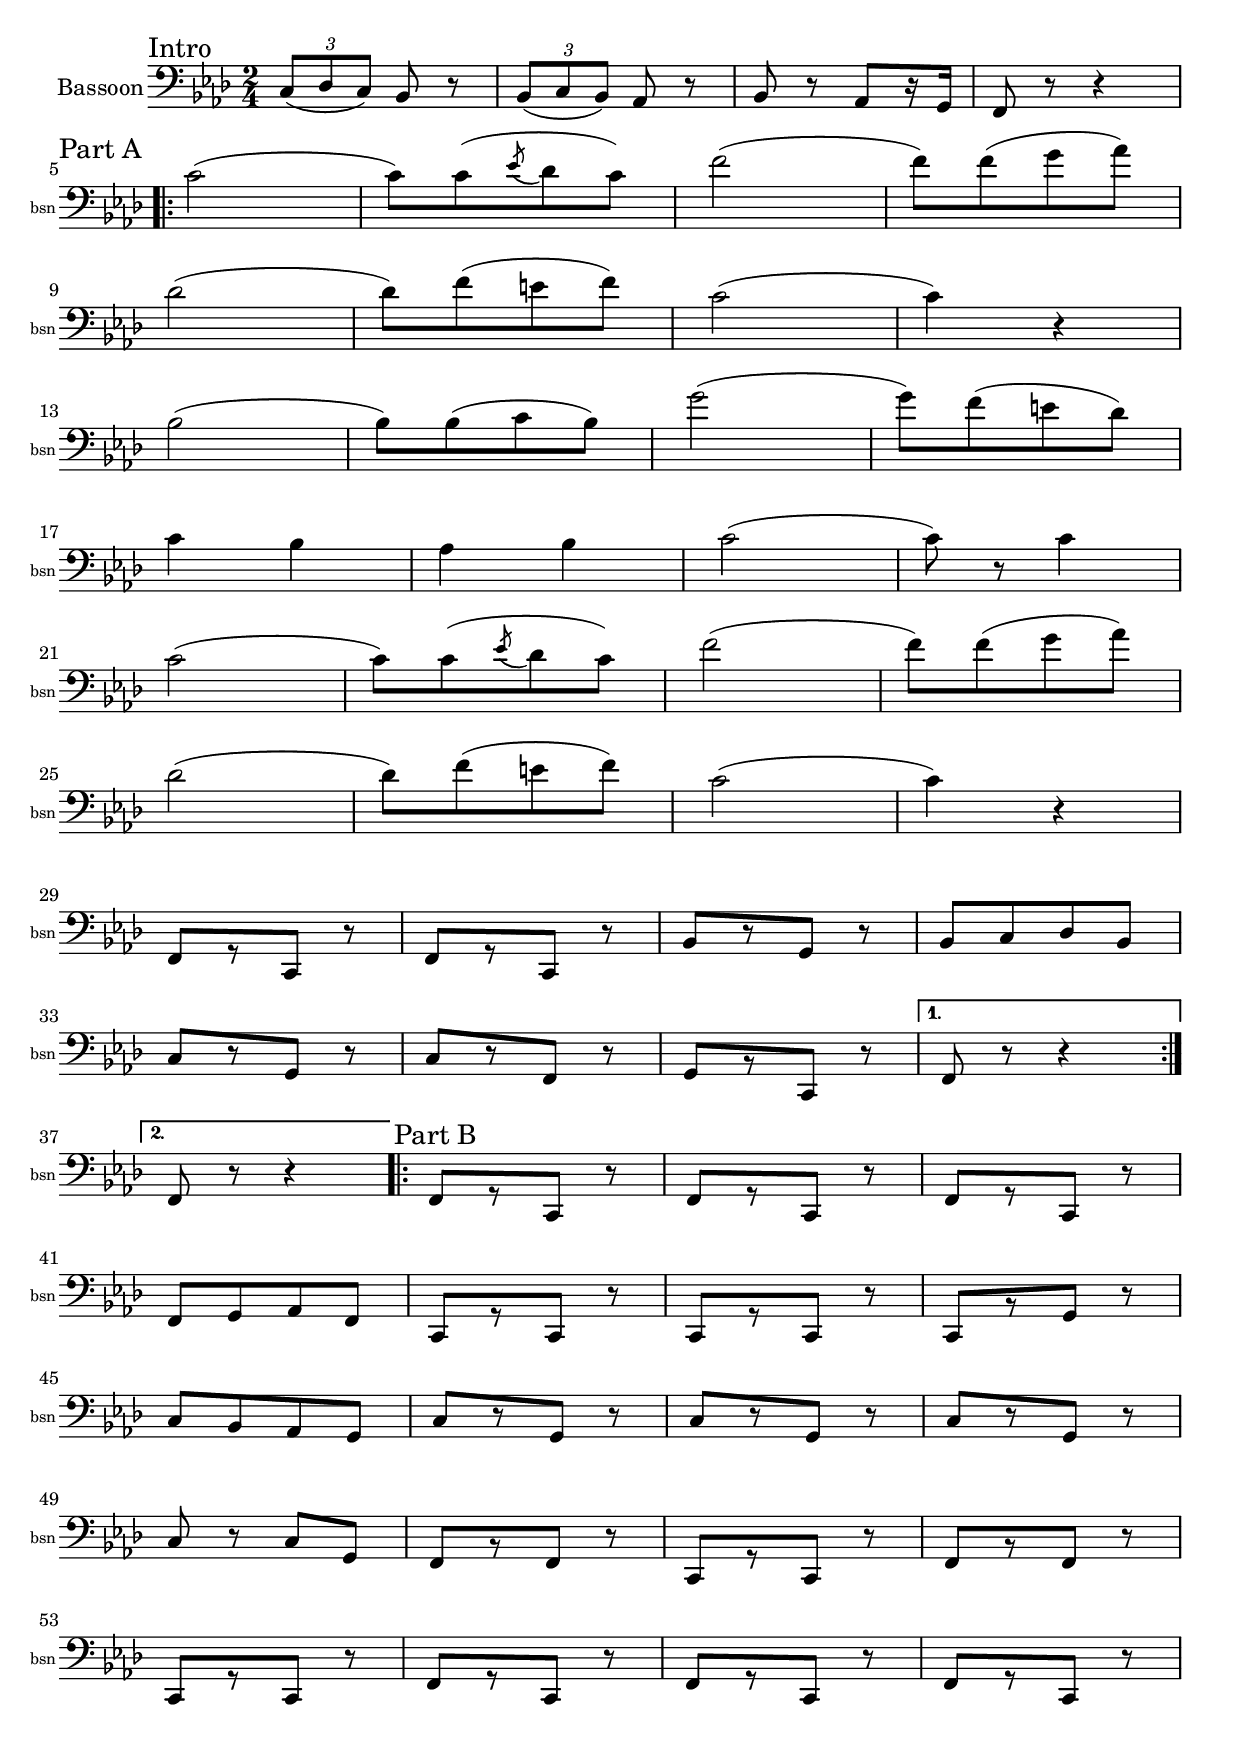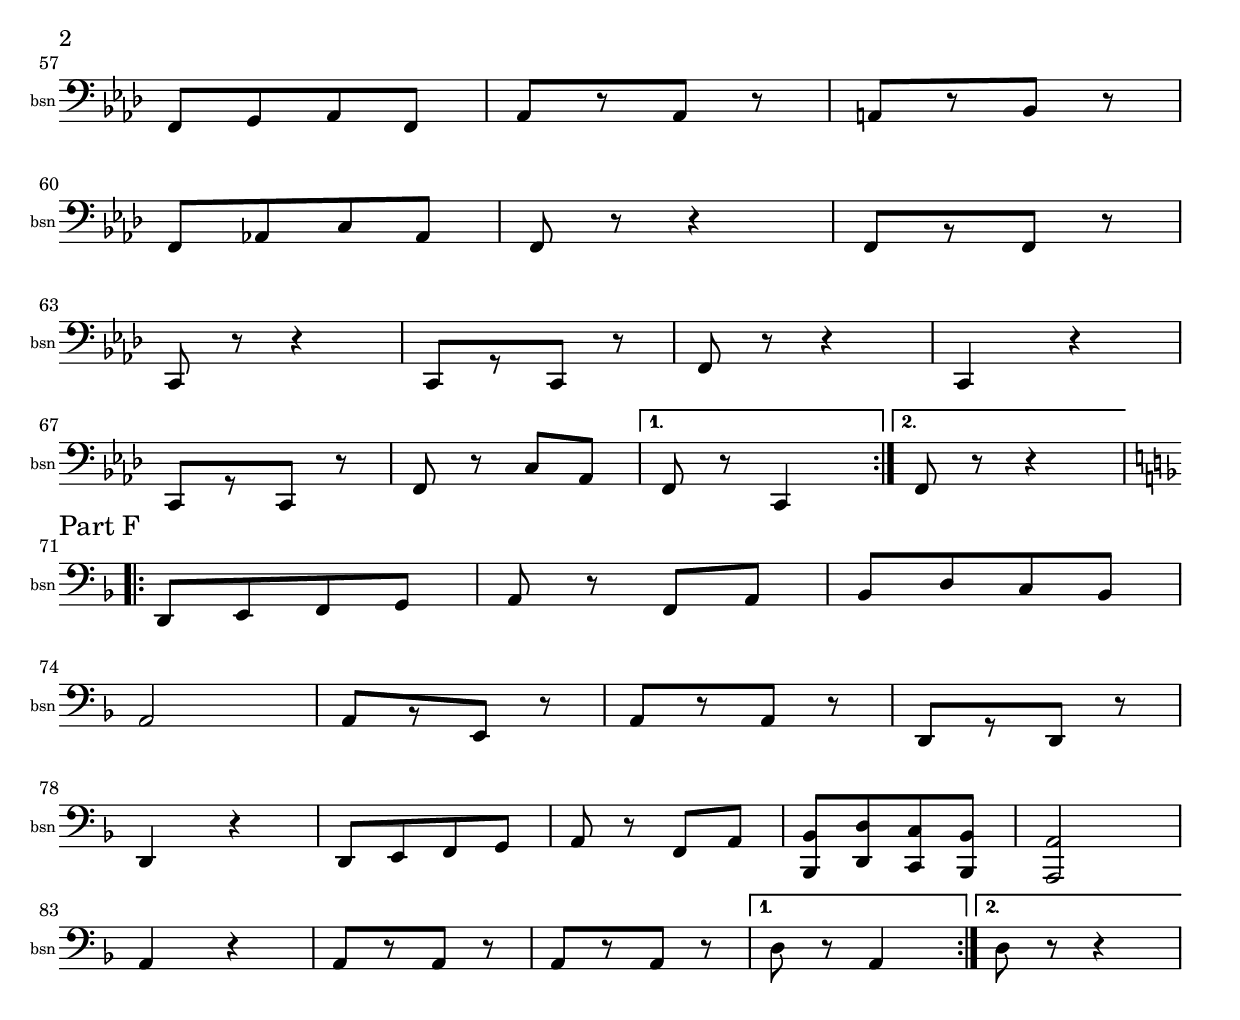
\version "2.24.0"

\include "helpers.ly"

bassoonA = {
  \sectionLabel "Intro"
  \key aes \major
  | \trl {c8( des c)]} bes r | \trl {bes([ c bes)]} aes r | bes r aes[ r16 g] | f8 r r4 \break

  \sectionLabel "Part A"
  \repeat volta 2 {
    | c''2( | c8)[ c( \acc ees des c)] | f2( | f8)[ f( g aes)] \break
    | des,2( | des8)[ f( e! f)] | c2( | c4) r4 \break
    | bes2( | bes8)[ bes( c bes)] | g'2( | g8)[ f( e! des)] \break
    | c4 bes | aes bes | c2( | c8) r8 c4 \break
    | c2( | c8)[ c( \acc ees des c)] | f2( | f8)[ f( g aes)] \break
    | des,2( | des8)[ f( e! f)] | c2( | c4) r4 \break
    | \rpt 2 { f,,8[ r c] r } | bes'[ r g] r | bes[ c des bes] \break
    |c8[ r g] r | c[ r f,] r | g[ r c,] r
  }
  \alternative {
    { f8 r r4 \break }
    { f8 r r4 }
  }
} % A part

bassoonB = {
  \sectionLabel "Part B"
  \repeat volta 2 {
    | \rpt 3 { f8[ r c] r } \break
    | f[ g aes f] | \rpt 2 { c[ r c] r } | c[ r g'] r \break
    | c[ bes aes g] | \rpt 3 { c[ r g] r } \break
    | c r c[ g] | f[ r f] r | c[ r c] r| f[ r f] r \break
    | c[ r c] r | \rpt 3 { f[ r c] r } \break
    | f[ g aes f] | aes[ r aes] r | a[ r bes] r \break
    | f[ aes! c aes] | f r r4 | f8[ r f] r \break
    | c r r4 | c8[ r c] r | f r r4 | c4 r \break
    | c8[ r c] r | f r c'[ aes]
  }
  \alternative {
    { f8 r c4 }
    { f8 r r4 \break }
  }
} % B part

bassoonC = {
  \sectionLabel "Part C"
  \key des \major
  \repeat volta 2 {
    | f'8[ r c] r | bes[ r c] r | f[ r f] r | f r c[ a] \break
    | f'8[ r c] r | f[ r f] r | bes,[ r des] r | bes[ r f] r \break
    | \rpt 2 { a[ r f] r } | bes[ r f] r | bes[ bes aes! ges] \break
    | \rpt 2 { f[ r c] r } | f[ f' ees des] \break
    | c[ bes a ges] | f[ r c] r | bes[ r c] r \break
    | f[ r f] r | f r c'[ a] | f[ r c] r | f[ r f] r \break
    | bes,[ r des] r | bes'[ r f] r | bes,4 r | ges'8[ r bes] r \break
    | \grace s8 ees[ r bes] r | ees,[ r bes'] r | f[ r bes] r \break
    | ges[ r c] r | f, r c'[ a]
  }
  \alternative {
    { f8 r r4 }
    { f8 r c'4 \break }
  }
} % C part

bassoonD = {
  \sectionLabel "Part D"
  \key aes \major
  \repeat volta 2 {
    | f,8 r f[ c] | f[ g aes bes] | c des4 ees8 | c2 \break
    | aes8[ r ees] r | f[ r f] r | bes r bes[ c] | des[ c bes des] \break
    | c r c,[ des] | e[ f g aes] | g g4 e8 | c2 \break
    | \rpt 2 { c'8[ r c] r } | f r c[ aes]
  }
  \alternative {
    { f8 r c4 }
    { f8 r r4 \break }
  }
} % D part

bassoonE = {
  \sectionLabel "Part E"
  \key f \major
  \repeat volta 2 {
    | \rpt 2 { f'8[ r c] r | f r r4 } \break
    | \rpt 2 { f8[ r c] r } | c r r4 | g'8[ f e d] \break
    | \rpt 2 { c8[ r g] r | c r r4 } \break
    | c8 r r4 | c8[ r c] r | f,[ r c] r | f r r4 \break
    | \rpt 2 { f'8[ r c] r | f r r4 } \break
    | \rpt 2 { f8[ r c] r } | c[ r c] r | c r c4 \break
    | c8[ r g] r | c[ r c] r | f[ r c] r | f,[ r f] r \break
    | \rpt 2 { c'8[ r c] r } | f, r c'[ a]
  }
  \alternative {
    { f8 r r4 \break }
    { f8 r a4 }
  }
} % E part

bassoonF = {
  \sectionLabel "Part F"
  \key f \major
  \repeat volta 2 {
    | d8[ e f g] | a r f[ a] | bes[ d c bes] \break
    | a2 | a8[ r e] r | a[ r a] r | d,[ r d] r \break
    | d4 r | d8[ e f g] | a r f[ a] | <bes, bes'>[ <d d'> <c c'> <bes bes'>] <a a'>2  \break
    | a'4 r | \rpt 2 { a8[ r a] r }
  }
  \alternative {
    { d8 r a4 }
    { d8 r r4 }
  }
} % F part

bassoonNotes = {
  \clef F
  \time 2/4
  \relative {
    \bassoonA
    \bassoonB
    \bassoonF
  }
}

staffBassoon = \new Staff \with {
  instrumentName = "Bassoon"
  shortInstrumentName = \markup \teeny "bsn"
}
\bassoonNotes

\score {
  \staffBassoon
}